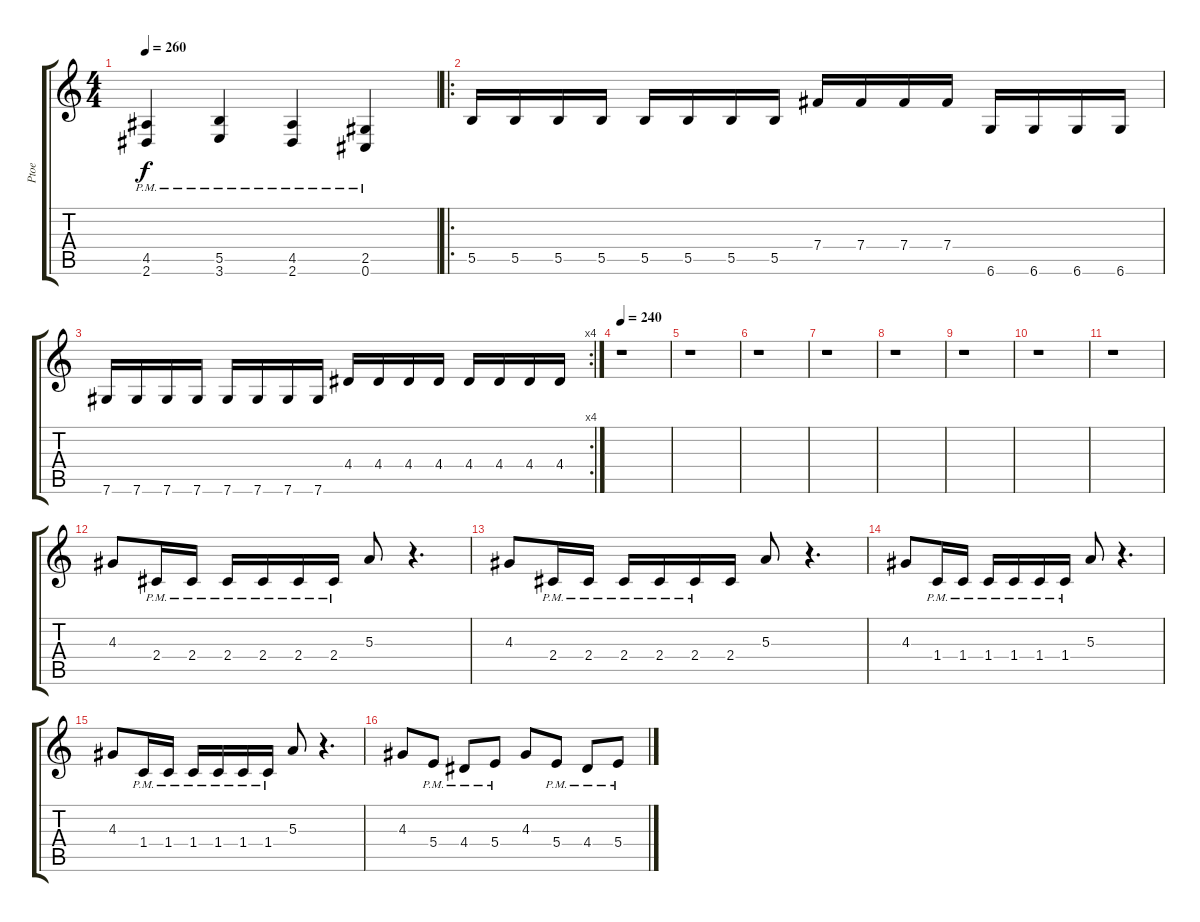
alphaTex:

\track ("Ptoe" "Ptoe") {instrument distortionguitar}
\staff {score tabs}
\tuning (Db4 Ab3 E3 B2 Gb2 Db2) {hide}
\ts (4 4)
\tempo 260
\clef g2
\ks c
(4.5{pm} 2.6{pm}).4{dy f} (5.5{pm} 3.6{pm}).4 (4.5{pm} 2.6{pm}).4 (2.5{pm} 0.6{pm}).4 |
\ro
5.5.16 5.5.16 5.5.16 5.5.16 5.5.16 5.5.16 5.5.16 5.5.16 7.4.16 7.4.16 7.4.16 7.4.16 6.6.16 6.6.16 6.6.16 6.6.16 |
\rc 4
7.6.16 7.6.16 7.6.16 7.6.16 7.6.16 7.6.16 7.6.16 7.6.16 4.4.16 4.4.16 4.4.16 4.4.16 4.4.16 4.4.16 4.4.16 4.4.16 |
\tempo 240
r.1 |
r.1 |
r.1 |
r.1 |
r.1 |
r.1 |
r.1 |
r.1 |
4.3.8 2.4{pm}.16 2.4{pm}.16 2.4{pm}.16 2.4{pm}.16 2.4{pm}.16 2.4{pm}.16 5.3.8 r.4{d} |
4.3.8 2.4{pm}.16 2.4{pm}.16 2.4{pm}.16 2.4{pm}.16 2.4{pm}.16 2.4.16 5.3.8 r.4{d} |
4.3.8 1.4{pm}.16 1.4{pm}.16 1.4{pm}.16 1.4{pm}.16 1.4{pm}.16 1.4{pm}.16 5.3.8 r.4{d} |
4.3.8 1.4{pm}.16 1.4{pm}.16 1.4{pm}.16 1.4{pm}.16 1.4{pm}.16 1.4{pm}.16 5.3.8 r.4{d} |
4.3.8 5.4{pm}.8 4.4{pm}.8 5.4{pm}.8 4.3.8 5.4{pm}.8 4.4{pm}.8 5.4{pm}.8
